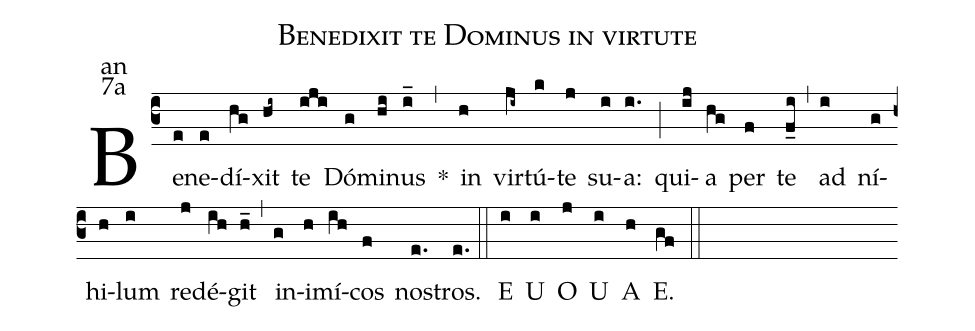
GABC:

name:Benedixit te Dominus in virtute;
office-part:an;
mode:7a;
%%
(c3) Be(e)ne(e)dí(hg)xit(hi~) te(iji) Dó(g)mi(hi)nus(i_) <sp>*</sp>(,) in(h) vir(ji~)tú(k)te(j) su(i)a:(i.) (;) qui(ij)a(hg) per(f) te(f_i) (,) ad(i) ní(g)hi(h)lum(i) red(j)é(ih)git(h_) (,) in(g)i(h)mí(ih)cos(f) no(e.)stros.(e.) (::) <eu>E(i) U(i) O(j) U(i) A(h) E.(gf) </eu>(::)
